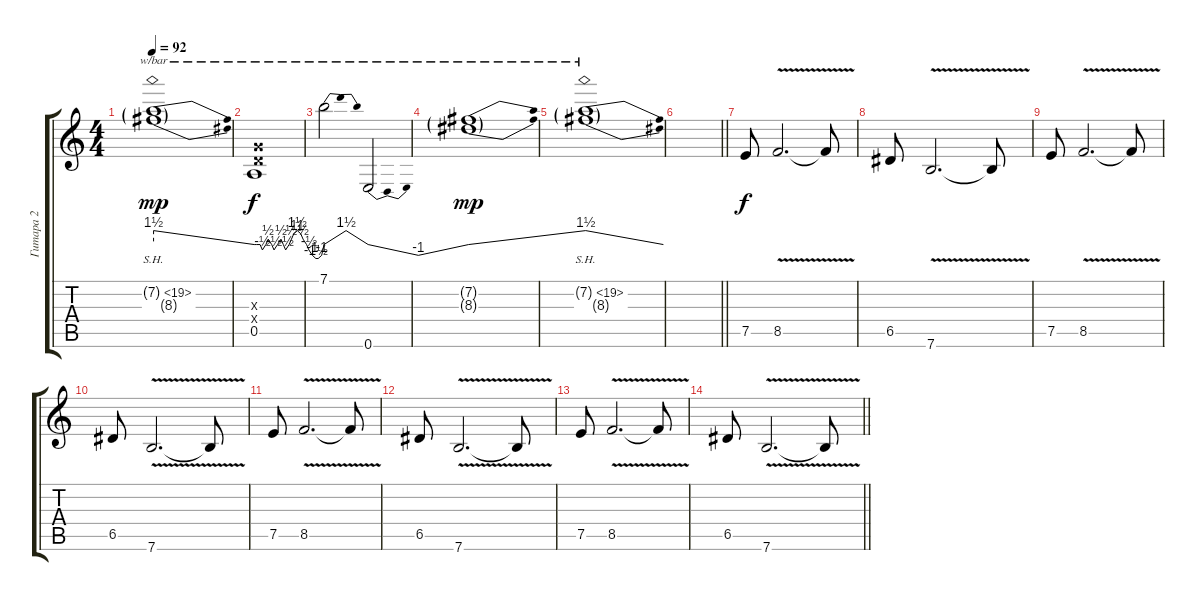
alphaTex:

\track ("Гитара 2" "Гитара 2") {instrument overdrivenguitar}
\staff {score tabs}
\tuning (E4 B3 G3 D3 A2 E2) {hide}
\ts (4 4)
\tempo 92
\clef g2
\ks c
(7.2{sh 12 g} 8.3{g}).1{tbe (dive default 0 6 60 0) dy mp} |
(0.3{x} 0.4{x} 0.5).1{tbe (custom default 0 0 2 0 5 0 7 -2 10 0 12 2 15 0 17 -2 20 0 23 2 25 0 27 -2 30 0 32 2 34 4 37 6 40 4 42 2 45 0 47 -2 50 -4 53 -6 55 -6 58 -4 60 0) dy f} |
7.1.2{tbe (dip default 0 0 30 6 60 0)} 0.6.2{tbe (dip default 0 0 30 -4 60 0)} |
(7.2{g} 8.3{g}).1{tbe (dive default 0 0 60 6) dy mp} |
(7.2{sh 12 g} 8.3{g}).1{tbe (dive default 0 6 60 0)} |
\barLineRight lightlight
|
7.5.8{dy f} 8.5{v}.2{d} 8.5{t}.8 |
6.5.8 7.6{v}.2{d} 7.6{t}.8 |
7.5.8 8.5{v}.2{d} 8.5{t}.8 |
6.5.8 7.6{v}.2{d} 7.6{t}.8 |
7.5.8 8.5{v}.2{d} 8.5{t}.8 |
6.5.8 7.6{v}.2{d} 7.6{t}.8 |
7.5.8 8.5{v}.2{d} 8.5{t}.8 |
\barLineRight lightlight
6.5.8 7.6{v}.2{d} 7.6{t}.8
